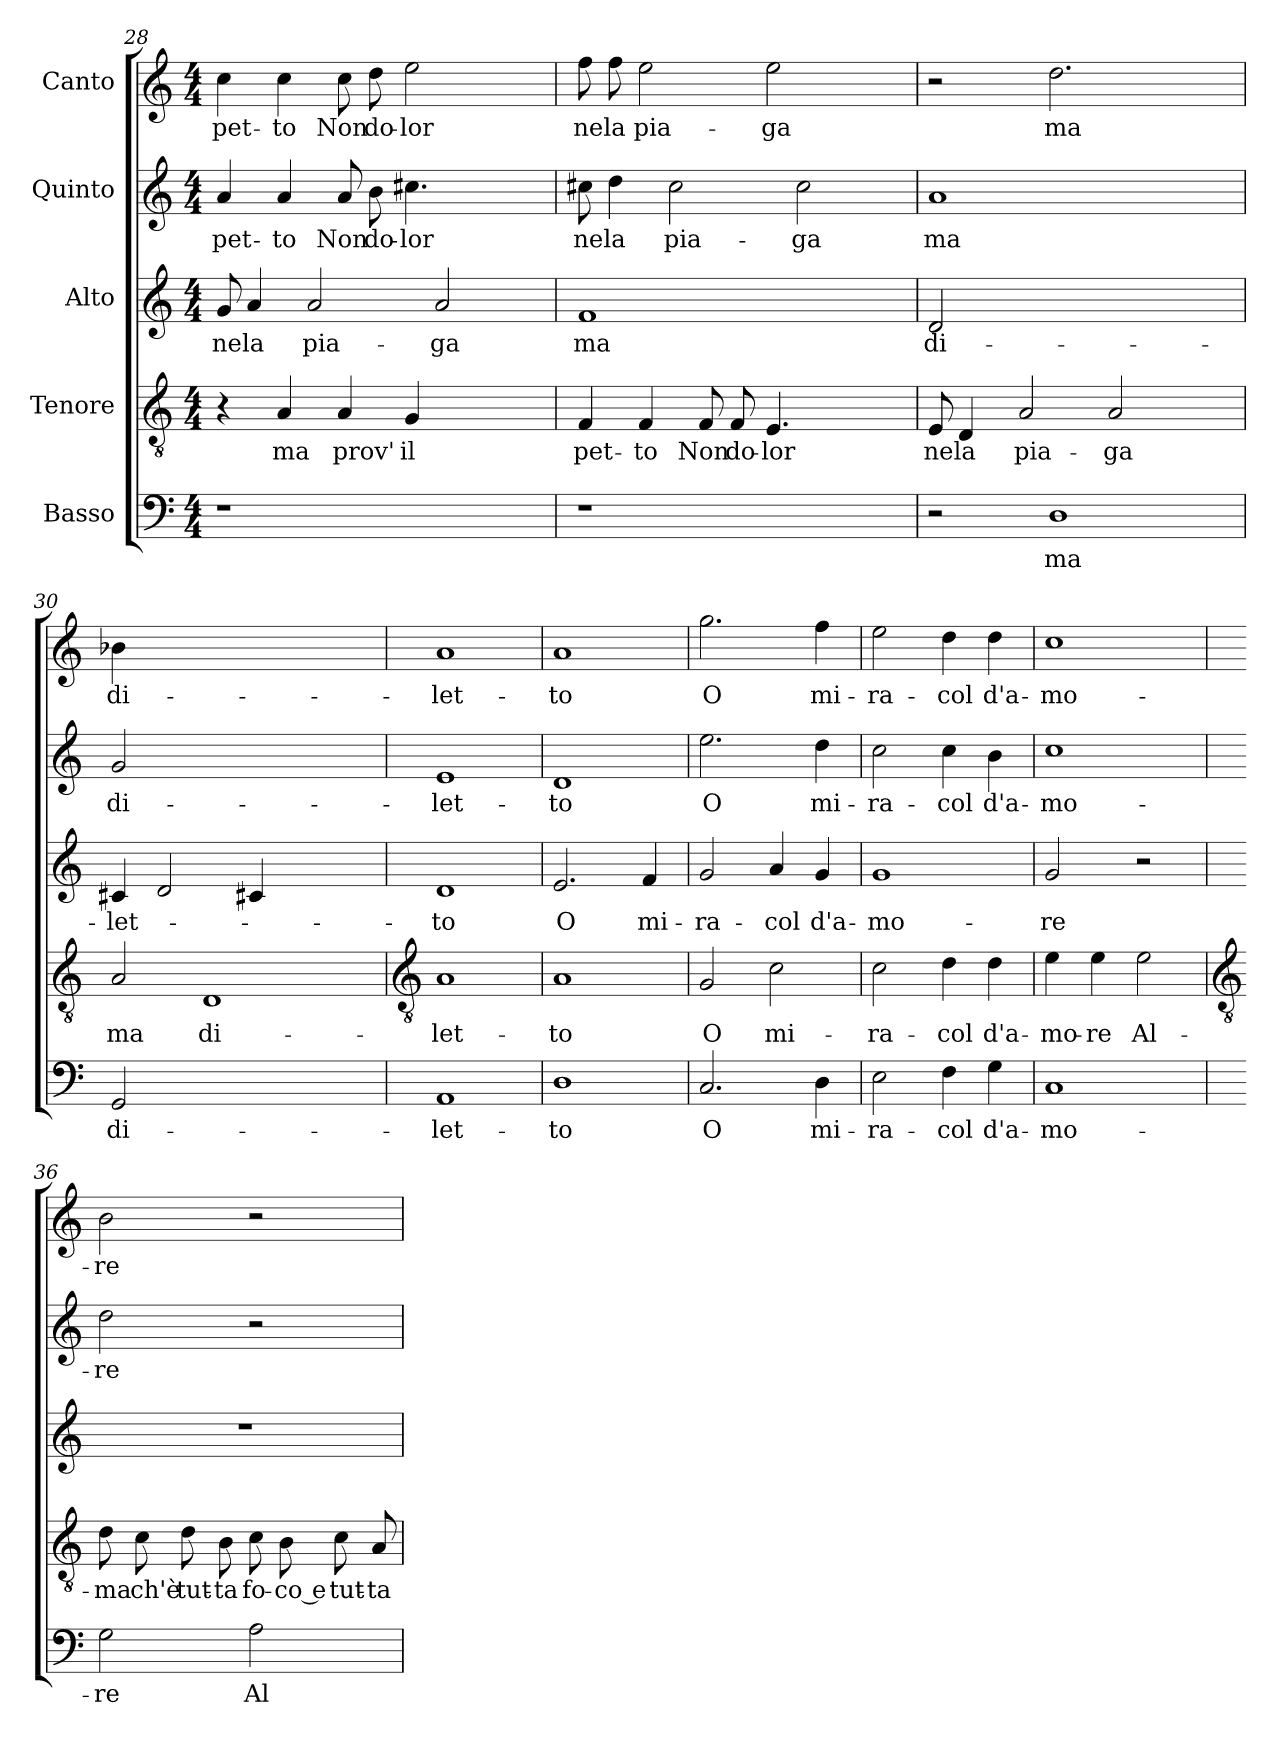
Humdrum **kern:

**kern	**text	**kern	**text	**kern	**text	**kern	**text	**kern	**text
*part5	*part5	*part4	*part4	*part3	*part3	*part2	*part2	*part1	*part1
*staff5	*staff5	*staff4	*staff4	*staff3	*staff3	*staff2	*staff2	*staff1	*staff1
*I"Basso	*	*I"Tenore	*	*I"Alto	*	*I"Quinto	*	*I"Canto	*
!!LO:LB:g=z
*clefF4	*	*clefGv2	*	*clefG2	*	*clefG2	*	*clefG2	*
*k[]	*	*k[]	*	*k[]	*	*k[]	*	*k[]	*
*C:	*	*C:	*	*C:	*	*C:	*	*C:	*
*M4/4	*	*M4/4	*	*M4/4	*	*M4/4	*	*M4/4	*
=28	=28	=28	=28	=28	=28	=28	=28	=28	=28
!	!	!	!	!	!LO:LY:b	!	!LO:LY:b	!	!LO:LY:b
*	*	*	*	*	*	*	*	*^	*
1r	.	4r	.	8g	ne	4a	pet-	4cc	2ryy	pet-
!	!	!	!	!	!LO:LY:b	!	!	!	!	!
.	.	.	.	4a	la	.	.	.	.	.
!	!	!	!LO:LY:b	!	!	!	!LO:LY:b	!	!	!LO:LY:b
.	.	4A	ma	.	.	4a	-to	4cc	.	-to
!	!	!	!	!	!LO:LY:b	!	!	!	!	!
.	.	.	.	2a	pia-	.	.	.	.	.
!	!	!	!LO:LY:b	!	!	!	!LO:LY:b	!	!	!LO:LY:b
.	.	4A	prov'	.	.	8a	Non	8cc	4ryy	Non
!	!	!	!	!	!	!	!LO:LY:b	!	!	!LO:LY:b
.	.	.	.	.	.	8b	do-	8dd	.	do-
!	!	!	!LO:LY:b	!	!	!	!LO:LY:b	!	!	!LO:LY:b
.	.	4G	il	.	.	4.cc#X	-lor	2ee	4ryy	-lor
!	!	!	!	!	!LO:LY:b	!	!	!	!	!
.	.	.	.	2a	-ga	.	.	.	.	.
4.ryy	.	4.ryy	.	.	.	.	.	.	8ryy	.
.	.	.	.	.	.	4ryy	.	.	4ryy	.
.	.	.	.	.	.	.	.	8ryy	.	.
=28A	=28A	=28A	=28A	=28A	=28A	=28A	=28A	=28A	=28A	=28A
!	!	!	!LO:LY:b	!	!LO:LY:b	!	!LO:LY:b	!	!	!LO:LY:b
1r	.	4F	pet-	1f	ma	8cc#	ne	8ff	8ryy	ne
!	!	!	!	!	!	!	!LO:LY:b	!	!	!LO:LY:b
.	.	.	.	.	.	4dd	la	8ff	1ryy	la
!	!	!	!LO:LY:b	!	!	!	!	!	!	!LO:LY:b
.	.	4F	-to	.	.	.	.	2ee	.	pia-
!	!	!	!	!	!	!	!LO:LY:b	!	!	!
.	.	.	.	.	.	2cc#	pia-	.	.	.
!	!	!	!LO:LY:b	!	!	!	!	!	!	!
.	.	8F	Non	.	.	.	.	.	.	.
!	!	!	!LO:LY:b	!	!	!	!	!	!	!
.	.	8F	do-	.	.	.	.	.	.	.
!	!	!	!LO:LY:b	!	!	!	!	!	!	!LO:LY:b
.	.	4.E	-lor	.	.	.	.	2ee	.	-ga
!	!	!	!	!	!	!	!LO:LY:b	!	!	!
.	.	.	.	.	.	2cc#	-ga	.	.	.
4.ryy	.	.	.	4.ryy	.	.	.	.	.	.
.	.	4ryy	.	.	.	.	.	.	4ryy	.
.	.	.	.	.	.	.	.	8ryy	.	.
=30A	=30A	=30A	=30A	=30A	=30A	=30A	=30A	=30A	=30A	=30A
!	!	!	!LO:LY:b	!	!LO:LY:b	!	!LO:LY:b	!	!	!
2r	.	8E	ne	2d	di-	1a	ma	2r	4ryy	.
!	!	!	!LO:LY:b	!	!	!	!	!	!	!
.	.	4D	la	.	.	.	.	.	.	.
.	.	.	.	.	.	.	.	.	1ryy	.
!	!	!	!LO:LY:b	!	!	!	!	!	!	!
.	.	2A	pia-	.	.	.	.	.	.	.
!	!LO:LY:b	!	!	!	!	!	!	!	!	!LO:LY:b
1D	ma	.	.	1ryy	.	.	.	2.dd	.	ma
!	!	!	!LO:LY:b	!	!	!	!	!	!	!
.	.	2A	-ga	.	.	.	.	.	.	.
.	.	.	.	.	.	2ryy	.	.	.	.
.	.	.	.	.	.	.	.	4ryy	4ryy	.
.	.	8ryy	.	.	.	.	.	.	.	.
!!LO:LB:g=z	!!
=30B	=30B	=30B	=30B	=30B	=30B	=30B	=30B	=30B	=30B	=30B
!	!LO:LY:b	!	!LO:LY:b	!	!LO:LY:b	!	!LO:LY:b	!	!	!LO:LY:b
2GG	di-	2A	ma	4c#X	-let-	2g	di-	4b-X	1ryy	di-
.	.	.	.	2d	.	.	.	1ryy	.	.
!	!	!	!LO:LY:b	!	!	!	!	!	!	!
1ryy	.	1D	di-	.	.	1ryy	.	.	.	.
.	.	.	.	4c#X	.	.	.	.	.	.
.	.	.	.	2ryy	.	.	.	.	4ryy	.
.	.	.	.	.	.	.	.	4ryy	4ryy	.
*	*	*	*	*	*	*	*	*v	*v	*
!!LO:LB:g=z
=31	=31	=31	=31	=31	=31	=31	=31	=31	=31
*	*	*clefGv2	*	*	*	*	*	*	*
*	*	*	*	*	*	*	*	*^	*
!	!LO:LY:b	!	!LO:LY:b	!	!LO:LY:b	!	!LO:LY:b	!	!	!LO:LY:b
*	*	*	*	*	*	*	*	*v	*v	*
1AA	-let-	1A	-let-	1d	-to	1e	-let-	1a	-let-
=32	=32	=32	=32	=32	=32	=32	=32	=32	=32
!	!LO:LY:b	!	!LO:LY:b	!	!LO:LY:b	!	!LO:LY:b	!	!LO:LY:b
1D	-to	1A	-to	2.e	O	1d	-to	1a	-to
!	!	!	!	!	!LO:LY:b	!	!	!	!
.	.	.	.	4f	mi-	.	.	.	.
=33	=33	=33	=33	=33	=33	=33	=33	=33	=33
!	!LO:LY:b	!	!LO:LY:b	!	!LO:LY:b	!	!LO:LY:b	!	!LO:LY:b
2.C	O	2G	O	2g	-ra-	2.ee	O	2.gg	O
!	!	!	!LO:LY:b	!	!LO:LY:b	!	!	!	!
.	.	2c	mi-	4a	-col	.	.	.	.
!	!LO:LY:b	!	!	!	!LO:LY:b	!	!LO:LY:b	!	!LO:LY:b
4D	mi-	.	.	4g	d'a-	4dd	mi-	4ff	mi-
=34	=34	=34	=34	=34	=34	=34	=34	=34	=34
!	!LO:LY:b	!	!LO:LY:b	!	!LO:LY:b	!	!LO:LY:b	!	!LO:LY:b
2E	-ra-	2c	-ra-	1g	-mo-	2cc	-ra-	2ee	-ra-
!	!LO:LY:b	!	!LO:LY:b	!	!	!	!LO:LY:b	!	!LO:LY:b
4F	-col	4d	-col	.	.	4cc	-col	4dd	-col
!	!LO:LY:b	!	!LO:LY:b	!	!	!	!LO:LY:b	!	!LO:LY:b
4G	d'a-	4d	d'a-	.	.	4b	d'a-	4dd	d'a-
!!LO:LB:g=z
=35	=35	=35	=35	=35	=35	=35	=35	=35	=35
!	!LO:LY:b	!	!LO:LY:b	!	!LO:LY:b	!	!LO:LY:b	!	!LO:LY:b
1C	-mo-	4e	-mo-	2g	-re	1cc	-mo-	1cc	-mo-
!	!	!	!LO:LY:b	!	!	!	!	!	!
.	.	4e	-re	.	.	.	.	.	.
!	!	!	!LO:LY:b	!	!	!	!	!	!
.	.	2e	Al-	2r	.	.	.	.	.
!!LO:LB:g=z
=36	=36	=36	=36	=36	=36	=36	=36	=36	=36
*	*	*clefGv2	*	*	*	*	*	*	*
!	!LO:LY:b	!	!LO:LY:b	!	!	!	!LO:LY:b	!	!LO:LY:b
2G	-re	8d	-ma	1r	.	2dd	-re	2b	-re
!	!	!	!LO:LY:b	!	!	!	!	!	!
.	.	8c	ch'è	.	.	.	.	.	.
!	!	!	!LO:LY:b	!	!	!	!	!	!
.	.	8d	tut-	.	.	.	.	.	.
!	!	!	!LO:LY:b	!	!	!	!	!	!
.	.	8B	-ta	.	.	.	.	.	.
!	!LO:LY:b	!	!LO:LY:b	!	!	!	!	!	!
2A	Al-	8c	fo-	.	.	2r	.	2r	.
!	!	!	!LO:LY:b	!	!	!	!	!	!
.	.	8B	-co e	.	.	.	.	.	.
!	!	!	!LO:LY:b	!	!	!	!	!	!
.	.	8c	tut-	.	.	.	.	.	.
!	!	!	!LO:LY:b	!	!	!	!	!	!
.	.	8A	-ta	.	.	.	.	.	.
=	=	=	=	=	=	=	=	=	=
*-	*-	*-	*-	*-	*-	*-	*-	*-	*-
